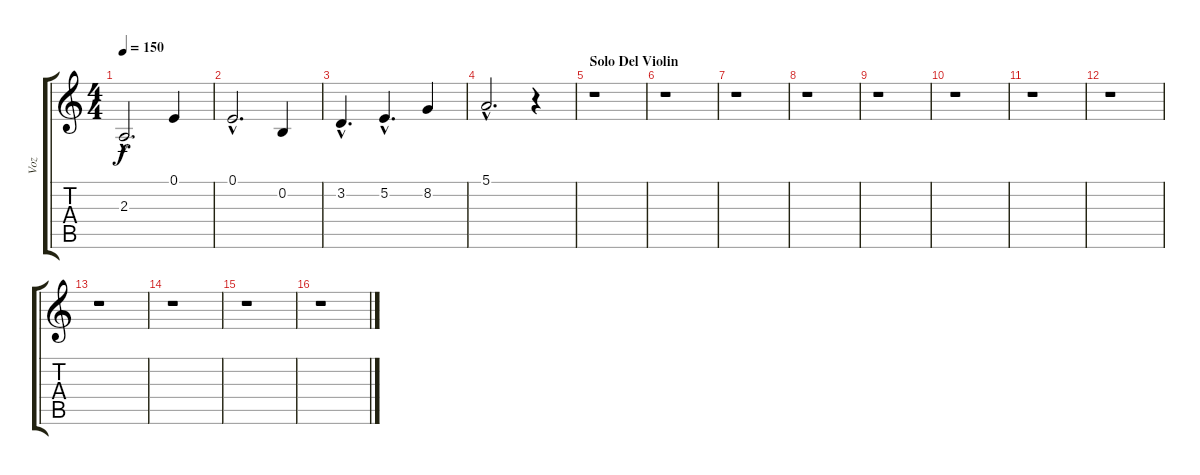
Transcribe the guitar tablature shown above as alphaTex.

\track ("Voz" "Voz") {instrument lead2sawtooth}
\staff {score tabs}
\tuning (E4 B3 G3 D3 A2 E2) {hide}
\ts (4 4)
\tempo 150
\clef g2
\ks c
2.3{hac}.2{d dy f} 0.1.4 |
0.1{hac}.2{d} 0.2.4 |
3.2{hac}.4{d} 5.2{hac}.4{d} 8.2.4 |
5.1{hac}.2{d} r.4 |
\section ("" "Solo Del Violin")
r.1 |
r.1 |
r.1 |
r.1 |
r.1 |
r.1 |
r.1 |
r.1 |
r.1 |
r.1 |
r.1 |
r.1
